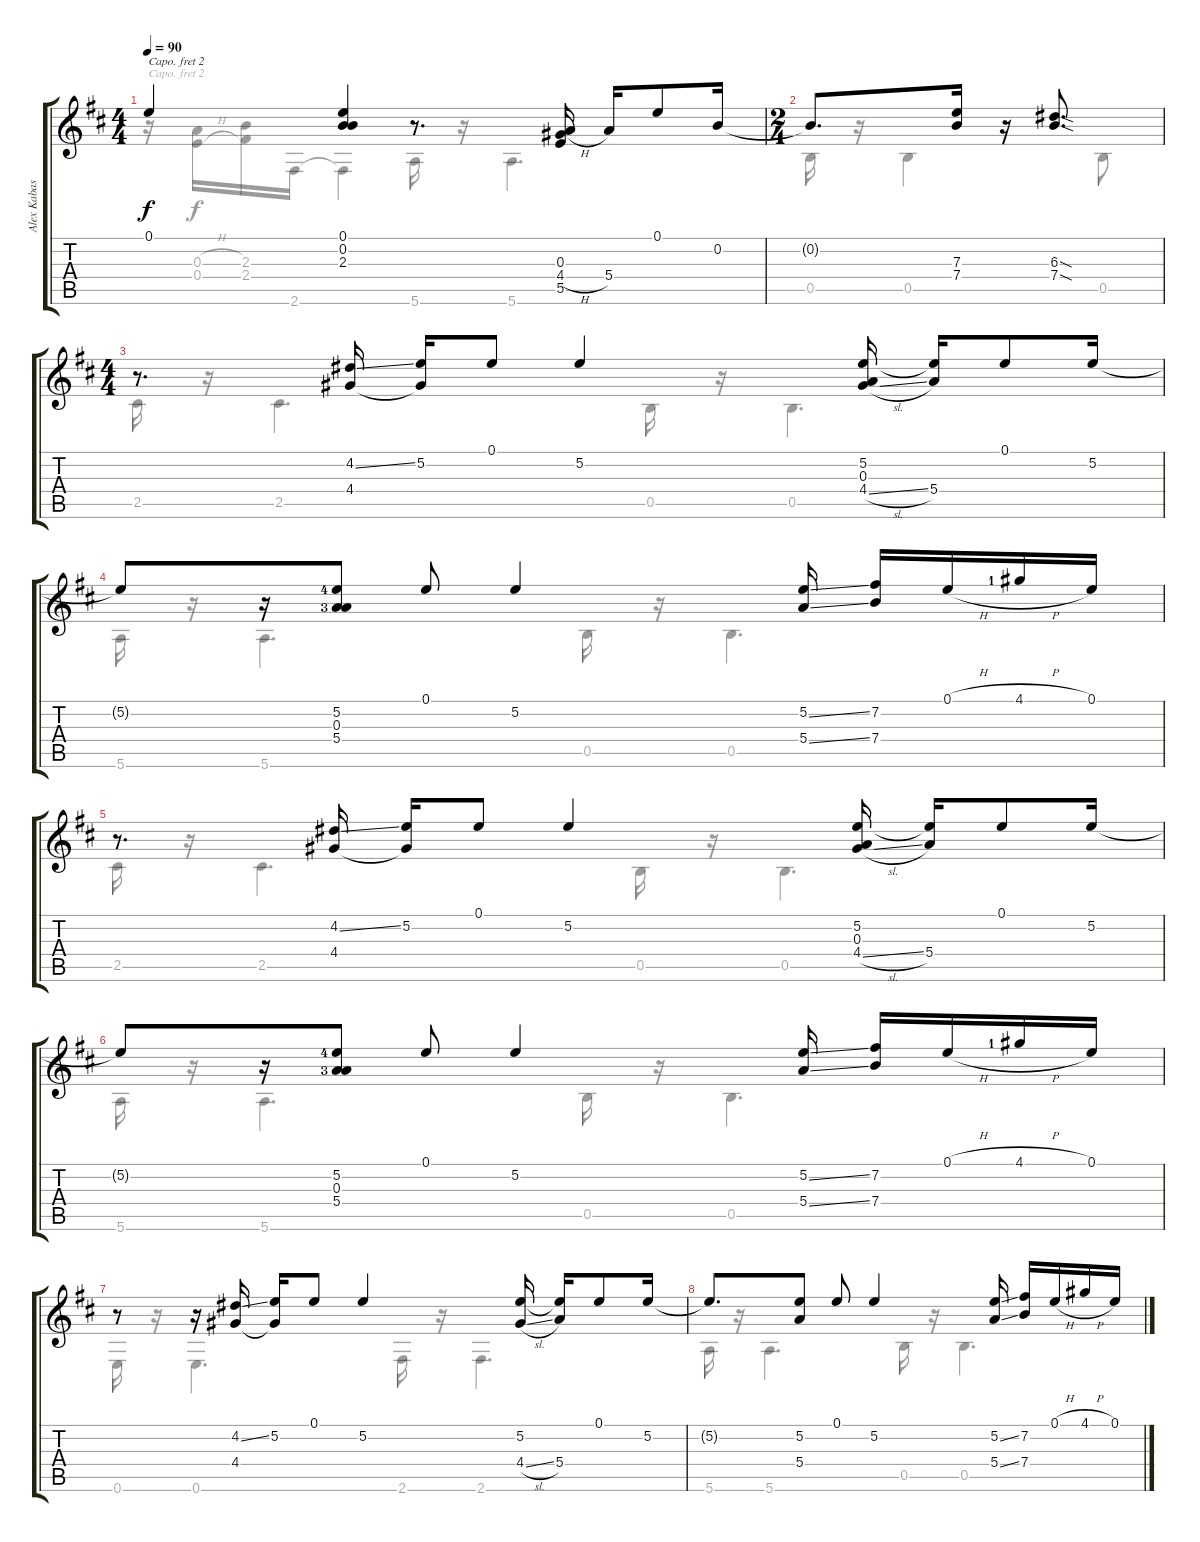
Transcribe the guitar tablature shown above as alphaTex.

\track ("Alex Kabasser Furch Durango 40 - CM" "Alex Kabas") {instrument acousticguitarsteel}
\staff {score tabs}
\capo 2
\tuning (D4 A3 G3 D3 A2 D2) {hide}
\voice
\ts (4 4)
\tempo 90
\clef g2
\ks d
0.1{t}.4{dy f} (0.1 0.2 2.3).4 r.8{d} (0.3 4.4{h} 5.5).16 5.4.16 0.1.8 0.2.16 |
\ts (2 4)
0.2{t}.8{d} (7.3 7.4).16 r.16 (6.3{sod} 7.4{sod}).8{d} |
\ts (4 4)
r.8{d} (4.2{ss} 4.4).16 (5.2 4.4{t}).16 0.1.8 5.2.4 (5.2 0.3 4.4{sl}).16 (5.2{t} 5.4).16 0.1.8 5.2.16 |
5.2{t}.8 r.16 (5.2{lf 5} 0.3 5.4{lf 4}).8 0.1.8 5.2.4 (5.2{ss} 5.4{ss}).16 (7.2 7.4).16 0.1{h}.16 4.1{h lf 2}.16 0.1.16 |
r.8{d} (4.2{ss} 4.4).16 (5.2 4.4{t}).16 0.1.8 5.2.4 (5.2 0.3 4.4{sl}).16 (5.2{t} 5.4).16 0.1.8 5.2.16 |
5.2{t}.8 r.16 (5.2{lf 5} 0.3 5.4{lf 4}).8 0.1.8 5.2.4 (5.2{ss} 5.4{ss}).16 (7.2 7.4).16 0.1{h}.16 4.1{h lf 2}.16 0.1.16 |
r.8 r.16 (4.2{ss} 4.4).16 (5.2 4.4{t}).16 0.1.8 5.2.4 (5.2 4.4{sl}).16 (5.2{t} 5.4).16 0.1.8 5.2.16 |
5.2{t}.8{d} (5.2 5.4).8 0.1.8 5.2.4 (5.2{ss} 5.4{ss}).16 (7.2 7.4).16 0.1{h}.16 4.1{h}.16 0.1.16
\voice
\clef g2
\ottava regular
\simile none
\ks d
r.16{dy f} (0.3{h} 0.4{h}).16 (2.3 2.4).16 2.6.16 2.6{t}.4 5.6.16 r.16 5.6.4{d} |
0.5.16 r.16 0.5.4 0.5.8 |
2.5.16 r.16 2.5.4{d} 0.5.16 r.16 0.5.4{d} |
5.6.16 r.16 5.6.4{d} 0.5.16 r.16 0.5.4{d} |
2.5.16 r.16 2.5.4{d} 0.5.16 r.16 0.5.4{d} |
5.6.16 r.16 5.6.4{d} 0.5.16 r.16 0.5.4{d} |
0.6.16 r.16 0.6.4{d} 2.6.16 r.16 2.6.4{d} |
5.6.16 r.16 5.6.4{d} 0.5.16 r.16 0.5.4{d}
